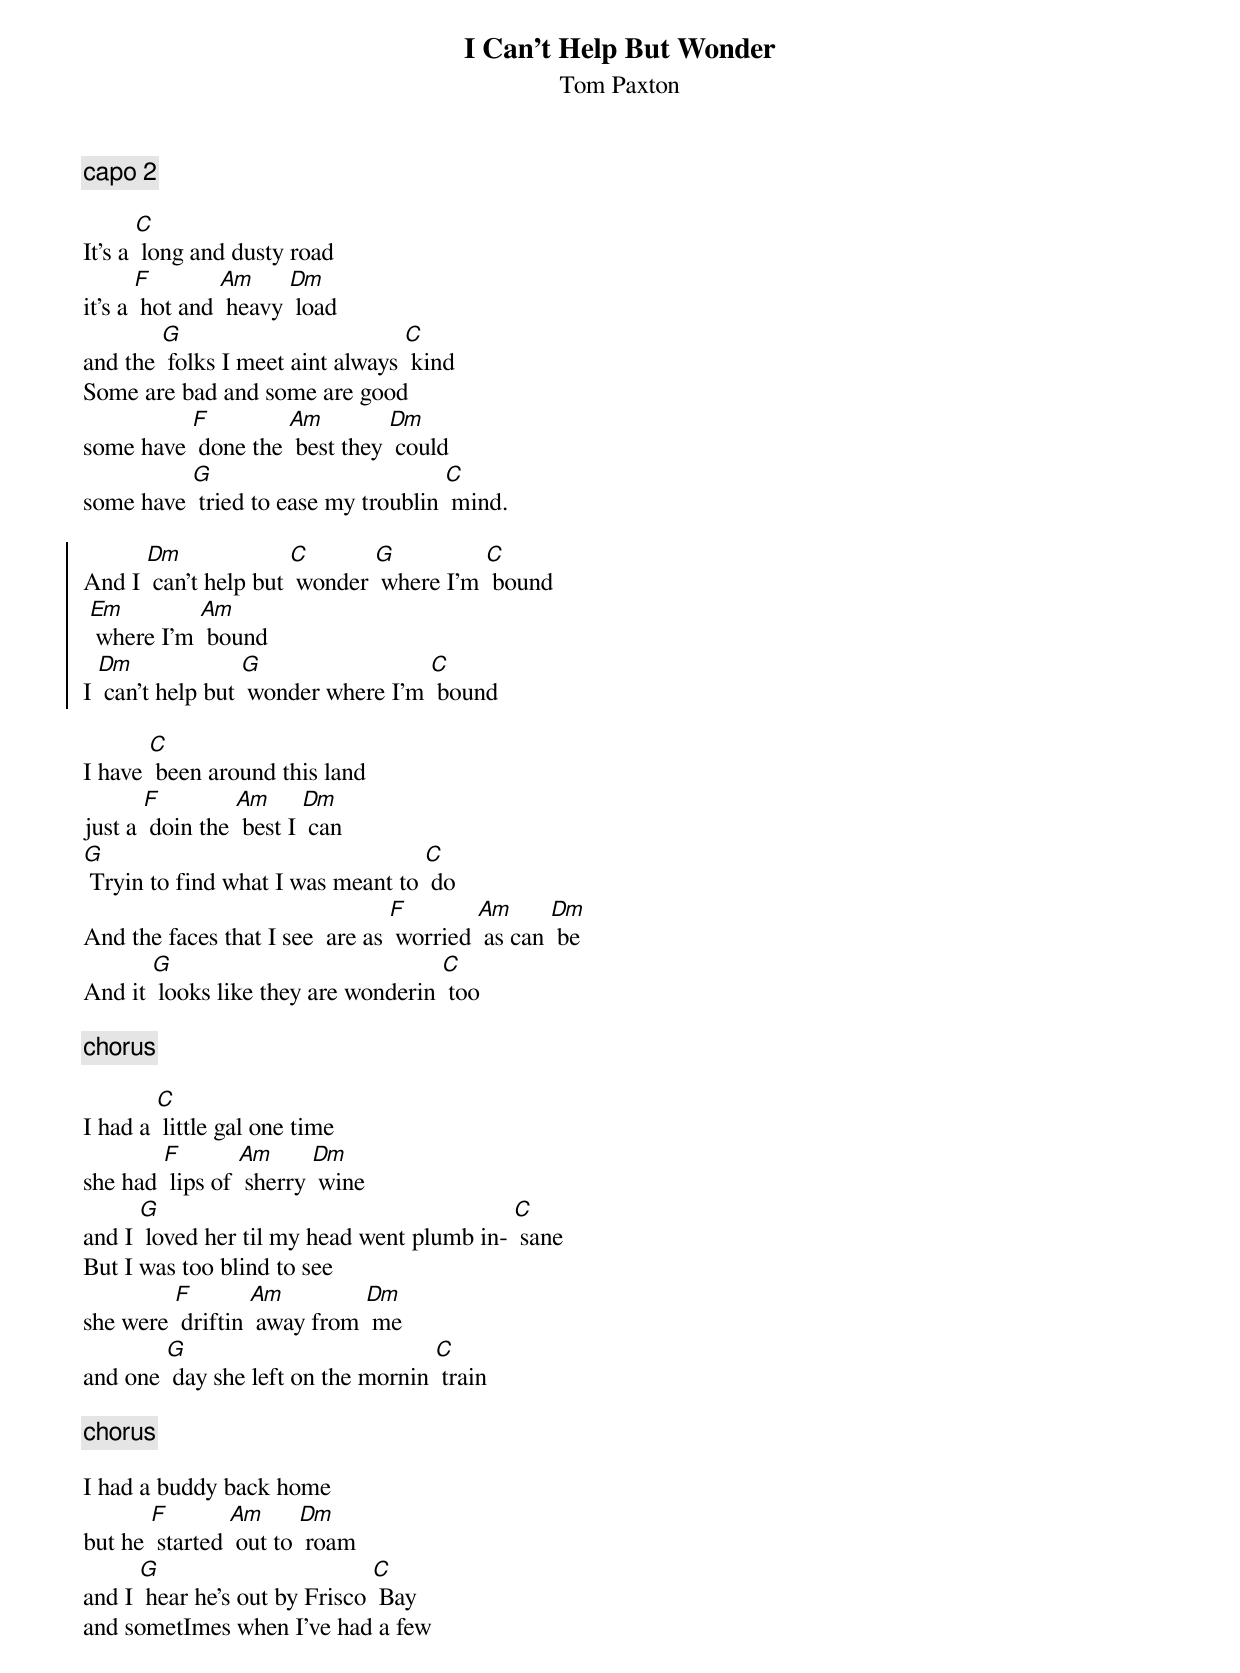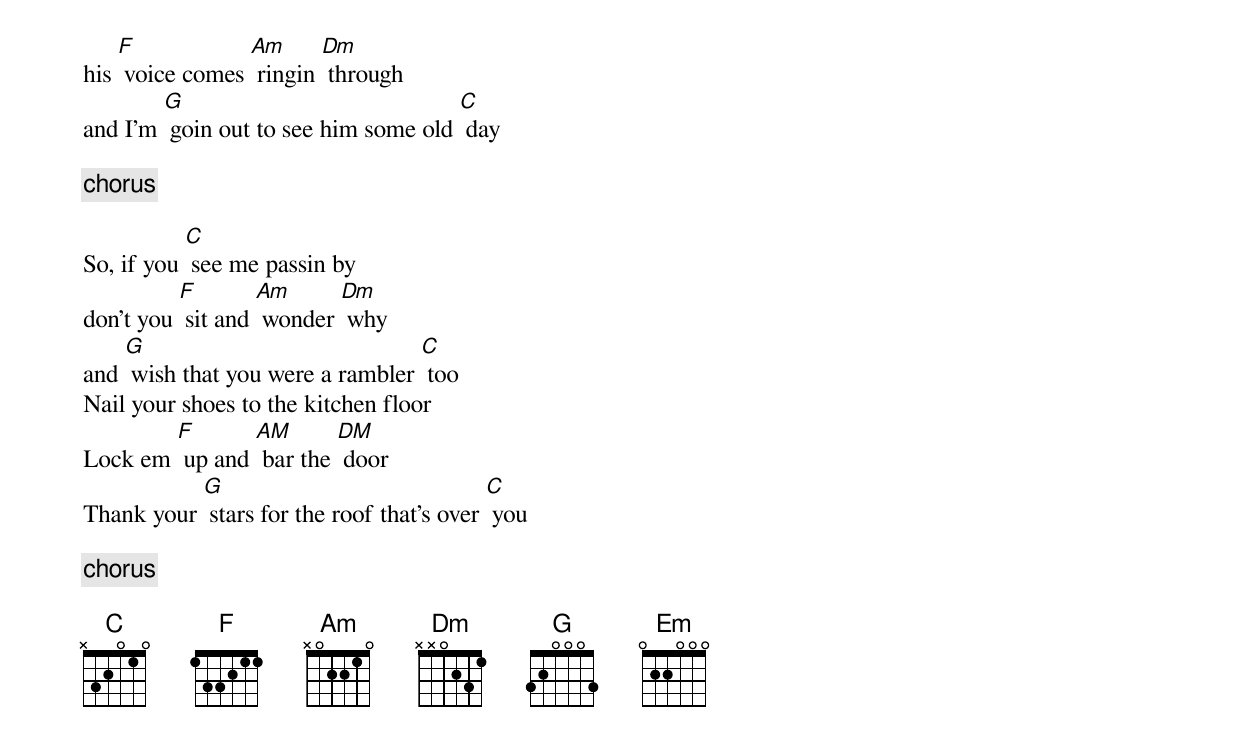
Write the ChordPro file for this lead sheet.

{title: I Can’t Help But Wonder}
{subtitle: Tom Paxton}

{c: capo 2}

It’s a [C] long and dusty road
it’s a [F] hot and [Am] heavy [Dm] load
and the [G] folks I meet aint always [C] kind
Some are bad and some are good
some have [F] done the [Am] best they [Dm] could
some have [G] tried to ease my troublin [C] mind.

{soc}
And I [Dm] can’t help but [C] wonder [G] where I’m [C] bound
 [Em] where I’m [Am] bound
I [Dm] can’t help but [G] wonder where I’m [C] bound
{eoc}

I have [C] been around this land
just a [F] doin the [Am] best I [Dm] can
[G] Tryin to find what I was meant to [C] do
And the faces that I see  are as [F] worried [Am] as can [Dm] be
And it [G] looks like they are wonderin [C] too

{c:chorus}

I had a [C] little gal one time
she had [F] lips of [Am] sherry [Dm] wine
and I [G] loved her til my head went plumb in- [C] sane
But I was too blind to see
she were [F] driftin [Am] away from [Dm] me
and one [G] day she left on the mornin [C] train

{c:chorus}

I had a buddy back home
but he [F] started [Am] out to [Dm] roam
and I [G] hear he’s out by Frisco [C] Bay
and sometImes when I’ve had a few
his [F] voice comes [Am] ringin [Dm] through
and I’m [G] goin out to see him some old [C] day

{c:chorus}

So, if you [C] see me passin by
don’t you [F] sit and [Am] wonder [Dm] why
and [G] wish that you were a rambler [C] too
Nail your shoes to the kitchen floor
Lock em [F] up and [AM] bar the [DM] door
Thank your [G] stars for the roof that’s over [C] you

{c:chorus}
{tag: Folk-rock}
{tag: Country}
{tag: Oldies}
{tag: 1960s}

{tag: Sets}
